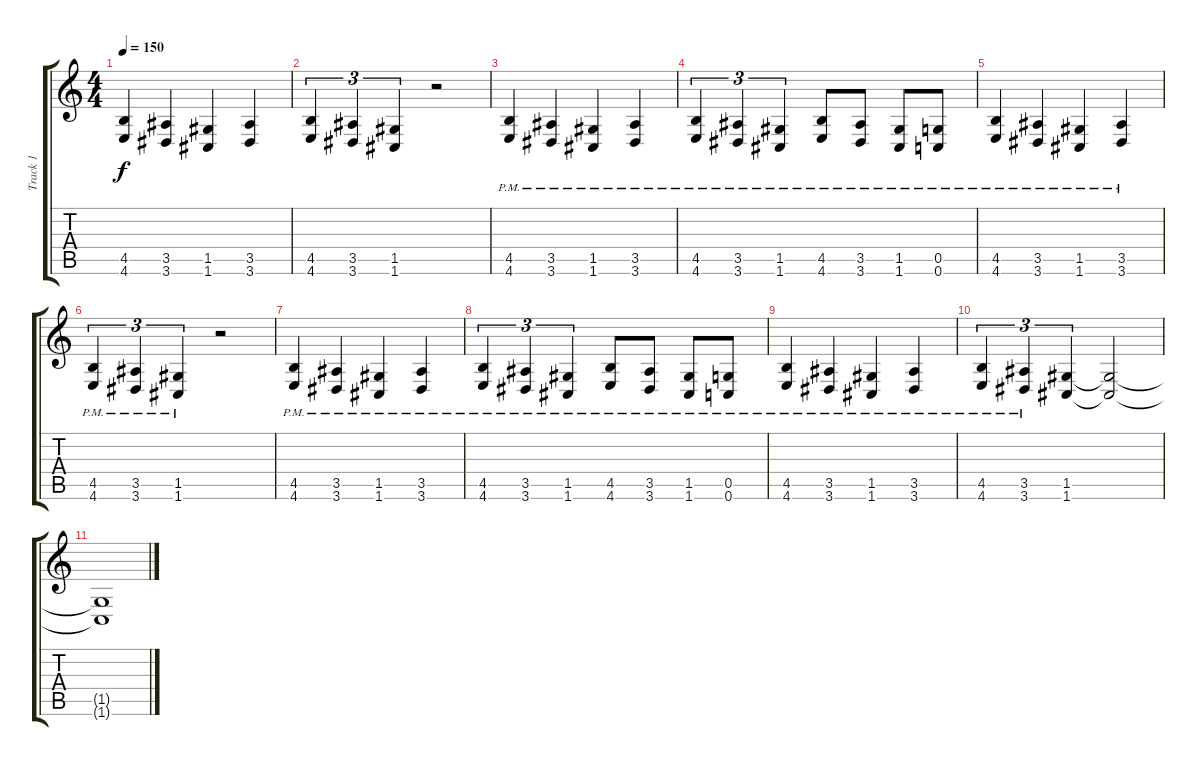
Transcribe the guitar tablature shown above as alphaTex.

\track ("Track 1" "Track 1") {instrument distortionguitar}
\staff {score tabs}
\tuning (D4 A3 F3 C3 G2 C2) {hide}
\ts (4 4)
\tempo 150
\clef g2
\ks c
(4.5 4.6).4{dy f} (3.5 3.6).4 (1.5 1.6).4 (3.5 3.6).4 |
(4.5 4.6).4{tu (3 2)} (3.5 3.6).4{tu (3 2)} (1.5 1.6).4{tu (3 2)} r.2 |
(4.5{pm} 4.6{pm}).4 (3.5{pm} 3.6{pm}).4 (1.5{pm} 1.6{pm}).4 (3.5{pm} 3.6{pm}).4 |
(4.5{pm} 4.6{pm}).4{tu (3 2)} (3.5{pm} 3.6{pm}).4{tu (3 2)} (1.5{pm} 1.6{pm}).4{tu (3 2)} (4.5{pm} 4.6{pm}).8 (3.5{pm} 3.6{pm}).8 (1.5{pm} 1.6{pm}).8 (0.5{pm} 0.6{pm}).8 |
(4.5{pm} 4.6{pm}).4 (3.5{pm} 3.6{pm}).4 (1.5{pm} 1.6{pm}).4 (3.5{pm} 3.6{pm}).4 |
(4.5{pm} 4.6{pm}).4{tu (3 2)} (3.5{pm} 3.6{pm}).4{tu (3 2)} (1.5{pm} 1.6{pm}).4{tu (3 2)} r.2 |
(4.5{pm} 4.6{pm}).4 (3.5{pm} 3.6{pm}).4 (1.5{pm} 1.6{pm}).4 (3.5{pm} 3.6{pm}).4 |
(4.5{pm} 4.6{pm}).4{tu (3 2)} (3.5{pm} 3.6{pm}).4{tu (3 2)} (1.5{pm} 1.6{pm}).4{tu (3 2)} (4.5{pm} 4.6{pm}).8 (3.5{pm} 3.6{pm}).8 (1.5{pm} 1.6{pm}).8 (0.5{pm} 0.6{pm}).8 |
(4.5{pm} 4.6{pm}).4 (3.5{pm} 3.6{pm}).4 (1.5{pm} 1.6{pm}).4 (3.5{pm} 3.6{pm}).4 |
(4.5{pm} 4.6{pm}).4{tu (3 2)} (3.5{pm} 3.6{pm}).4{tu (3 2)} (1.5 1.6).4{tu (3 2)} (1.5{t} 1.6{t}).2 |
(1.5{t} 1.6{t}).1
